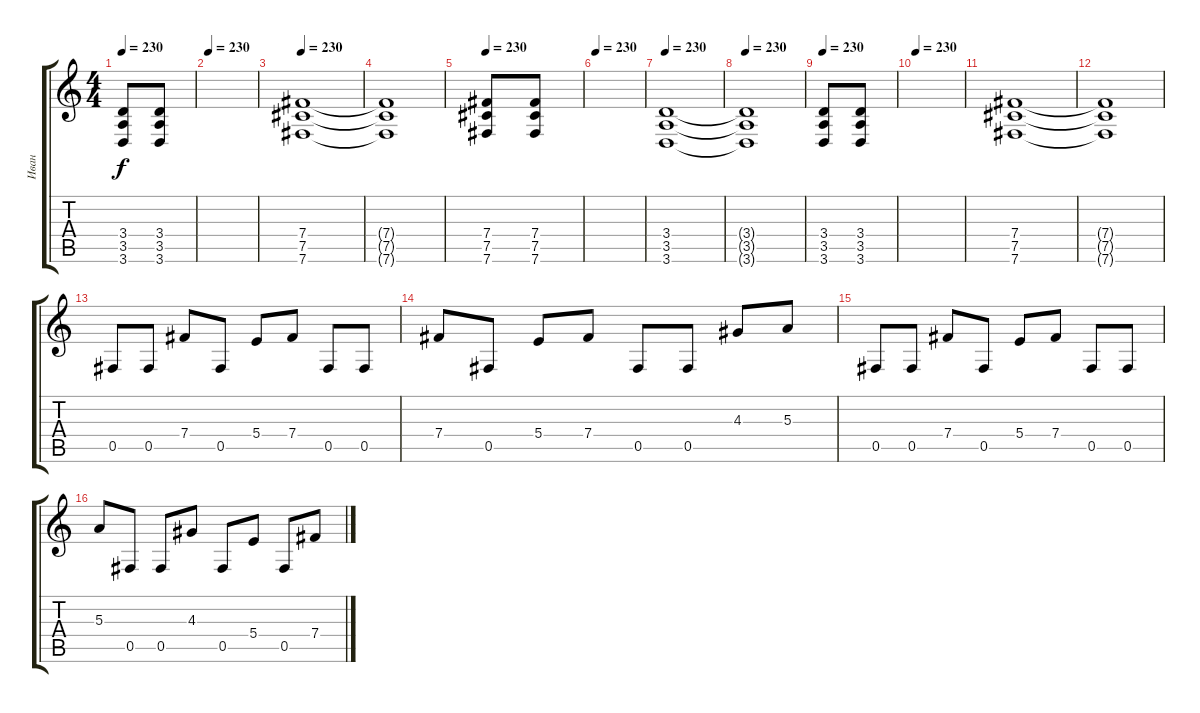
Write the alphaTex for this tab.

\track ("Иван" "Иван") {instrument distortionguitar}
\staff {score tabs}
\tuning (Db4 Ab3 E3 B2 Gb2 B1) {hide}
\ts (4 4)
\tempo 230
\clef g2
\ks c
(3.4 3.5 3.6).8{dy f} (3.4 3.5 3.6).8 |
\tempo 230
|
\tempo 230
(7.4 7.5 7.6).1 |
(7.4{t} 7.5{t} 7.6{t}).1 |
\tempo 230
(7.4 7.5 7.6).8 (7.4 7.5 7.6).8 |
\tempo 230
|
\tempo 230
(3.4 3.5 3.6).1 |
\tempo 230
(3.4{t} 3.5{t} 3.6{t}).1 |
\tempo 230
(3.4 3.5 3.6).8 (3.4 3.5 3.6).8 |
\tempo 230
|
(7.4 7.5 7.6).1 |
(7.4{t} 7.5{t} 7.6{t}).1 |
0.5.8 0.5.8 7.4.8 0.5.8 5.4.8 7.4.8 0.5.8 0.5.8 |
7.4.8 0.5.8 5.4.8 7.4.8 0.5.8 0.5.8 4.3.8 5.3.8 |
0.5.8 0.5.8 7.4.8 0.5.8 5.4.8 7.4.8 0.5.8 0.5.8 |
5.3.8 0.5.8 0.5.8 4.3.8 0.5.8 5.4.8 0.5.8 7.4.8
